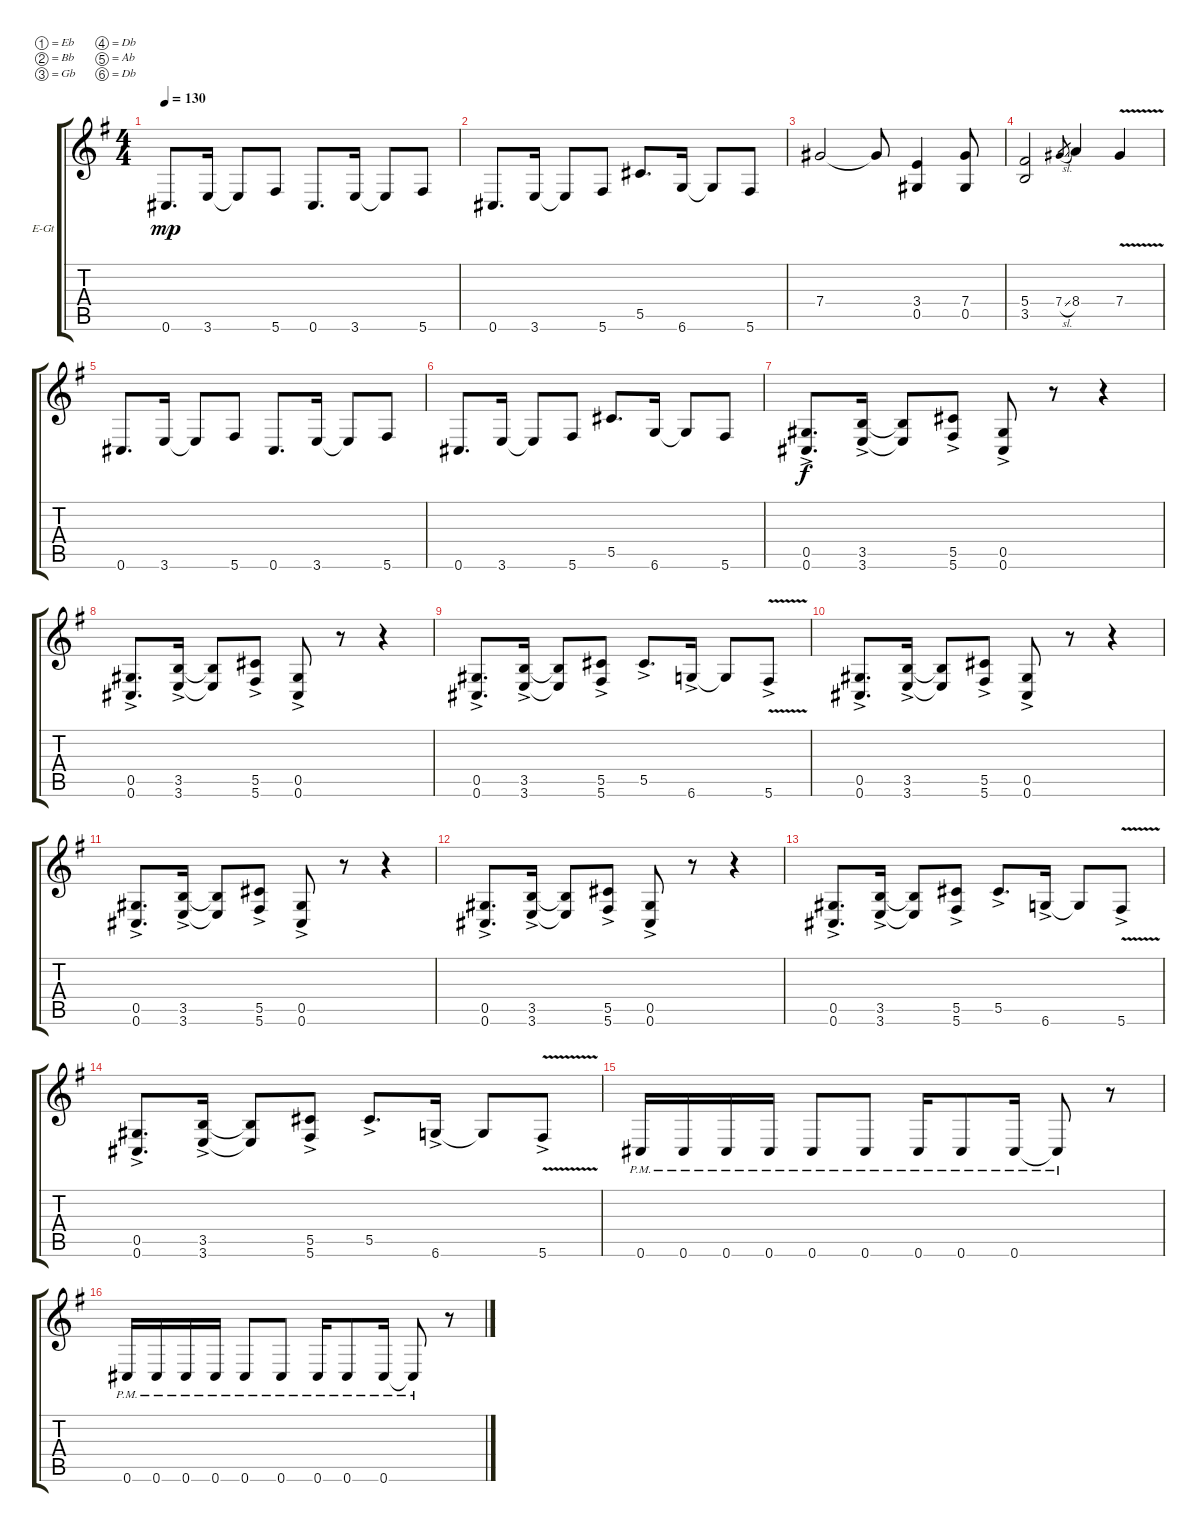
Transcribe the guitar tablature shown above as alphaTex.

\bracketExtendMode groupsimilarinstruments
\firstSystemTrackNameOrientation horizontal
\otherSystemsTrackNameOrientation horizontal
\track ("Gt 2" "E-Gt") {instrument distortionguitar}
\staff {score tabs}
\tuning (Eb4 Bb3 Gb3 Db3 Ab2 Db2)
\ts (4 4)
\tempo 130
\clef g2
\scale
1.05549
\ks g
0.6.8{d dy mp} 3.6.16 3.6{t}.8 5.6.8 0.6.8{d} 3.6.16 3.6{t}.8 5.6.8 |
\scale
0.944515 0.6.8{d} 3.6.16 3.6{t}.8 5.6.8 5.5.8{d} 6.6.16 6.6{t}.8 5.6.8 |
\scale
1.05549 7.4.2 7.4{t}.8 (3.4 0.5).4 (0.5 7.4).8 |
\scale
0.944515 (3.5 5.4).2 7.4{sl}.8{gr} 8.4.4 7.4{v}.4 |
\scale
1.05549 0.6.8{d} 3.6.16 3.6{t}.8 5.6.8 0.6.8{d} 3.6.16 3.6{t}.8 5.6.8 |
\scale
0.944515 0.6.8{d} 3.6.16 3.6{t}.8 5.6.8 5.5.8{d} 6.6.16 6.6{t}.8 5.6.8 |
\scale
1.05549 (0.5{ac} 0.6{ac}).8{d dy f} (3.5{ac} 3.6{ac}).16 (3.5{t} 3.6{t}).8 (5.5{ac} 5.6{ac}).8 (0.5{ac} 0.6{ac}).8 r.8 r.4 |
\scale
0.944515 (0.5{ac} 0.6{ac}).8{d} (3.5{ac} 3.6{ac}).16 (3.5{t} 3.6{t}).8 (5.5{ac} 5.6{ac}).8 (0.5{ac} 0.6{ac}).8 r.8 r.4 |
\scale
1.05549 (0.5{ac} 0.6{ac}).8{d} (3.5{ac} 3.6{ac}).16 (3.5{t} 3.6{t}).8 (5.5{ac} 5.6{ac}).8 5.5{ac}.8{d} 6.6{ac}.16 6.6{t}.8 5.6{v ac}.8 |
\scale
0.944515 (0.5{ac} 0.6{ac}).8{d} (3.5{ac} 3.6{ac}).16 (3.5{t} 3.6{t}).8 (5.5{ac} 5.6{ac}).8 (0.5{ac} 0.6{ac}).8 r.8 r.4 |
\scale
1.05549 (0.5{ac} 0.6{ac}).8{d} (3.5{ac} 3.6{ac}).16 (3.5{t} 3.6{t}).8 (5.5{ac} 5.6{ac}).8 (0.5{ac} 0.6{ac}).8 r.8 r.4 |
\scale
0.944515 (0.5{ac} 0.6{ac}).8{d} (3.5{ac} 3.6{ac}).16 (3.5{t} 3.6{t}).8 (5.5{ac} 5.6{ac}).8 (0.5{ac} 0.6{ac}).8 r.8 r.4 |
\scale
1.05549 (0.5{ac} 0.6{ac}).8{d} (3.5{ac} 3.6{ac}).16 (3.5{t} 3.6{t}).8 (5.5{ac} 5.6{ac}).8 5.5{ac}.8{d} 6.6{ac}.16 6.6{t}.8 5.6{v ac}.8 |
\scale
0.944515 (0.5{ac} 0.6{ac}).8{d} (3.5{ac} 3.6{ac}).16 (3.5{t} 3.6{t}).8 (5.5{ac} 5.6{ac}).8 5.5{ac}.8{d} 6.6{ac}.16 6.6{t}.8 5.6{v ac}.8 |
\scale
1.05549 0.6{pm}.16 0.6{pm}.16 0.6{pm}.16 0.6{pm}.16 0.6{pm}.8 0.6{pm}.8 0.6{pm}.16 0.6{pm}.8 0.6{pm}.16 0.6{pm t}.8 r.8 |
\scale
0.944515 0.6{pm}.16 0.6{pm}.16 0.6{pm}.16 0.6{pm}.16 0.6{pm}.8 0.6{pm}.8 0.6{pm}.16 0.6{pm}.8 0.6{pm}.16 0.6{pm t}.8 r.8
